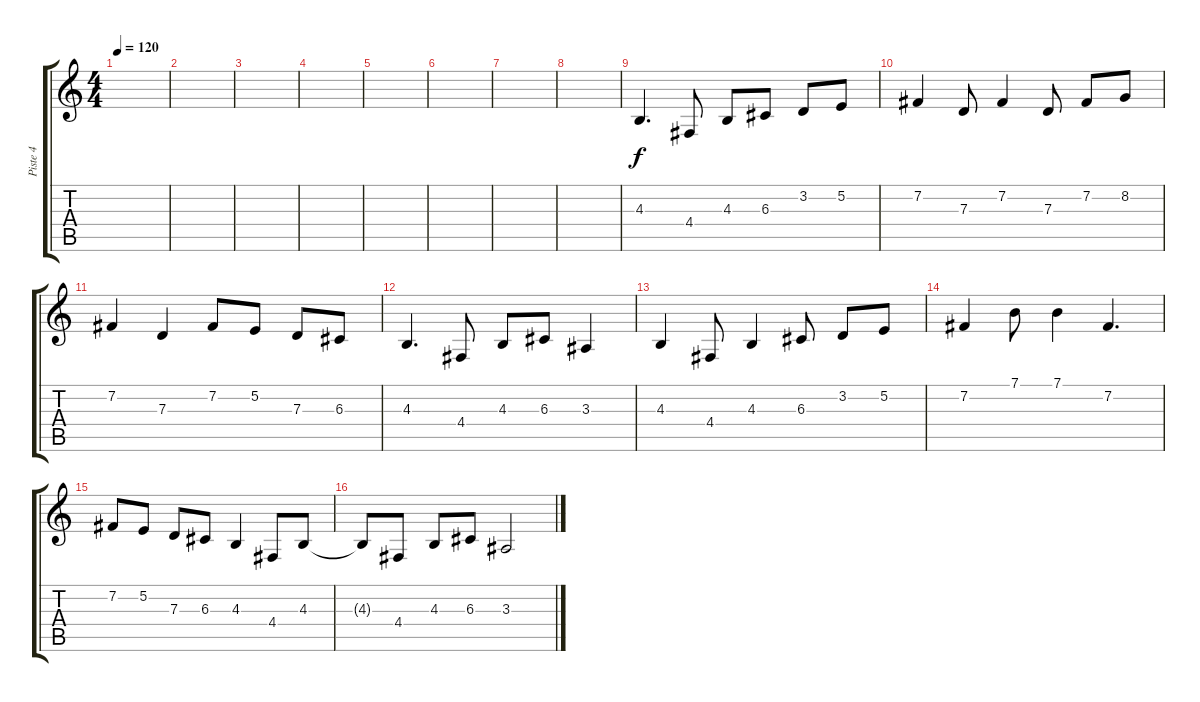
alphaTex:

\track ("Piste 4" "Piste 4") {instrument frenchhorn}
\staff {score tabs}
\tuning (E4 B3 G3 D3 A2 E2) {hide}
\ts (4 4)
\tempo 120
\clef g2
\ks c
|
|
|
|
|
|
|
|
4.3.4{d} 4.4.8 4.3.8 6.3.8 3.2.8 5.2.8 |
7.2.4 7.3.8 7.2.4 7.3.8 7.2.8 8.2.8 |
7.2.4 7.3.4 7.2.8 5.2.8 7.3.8 6.3.8 |
4.3.4{d} 4.4.8 4.3.8 6.3.8 3.3.4 |
4.3.4 4.4.8 4.3.4 6.3.8 3.2.8 5.2.8 |
7.2.4 7.1.8 7.1.4 7.2.4{d} |
7.2.8 5.2.8 7.3.8 6.3.8 4.3.4 4.4.8 4.3.8 |
4.3{t}.8 4.4.8 4.3.8 6.3.8 3.3.2
